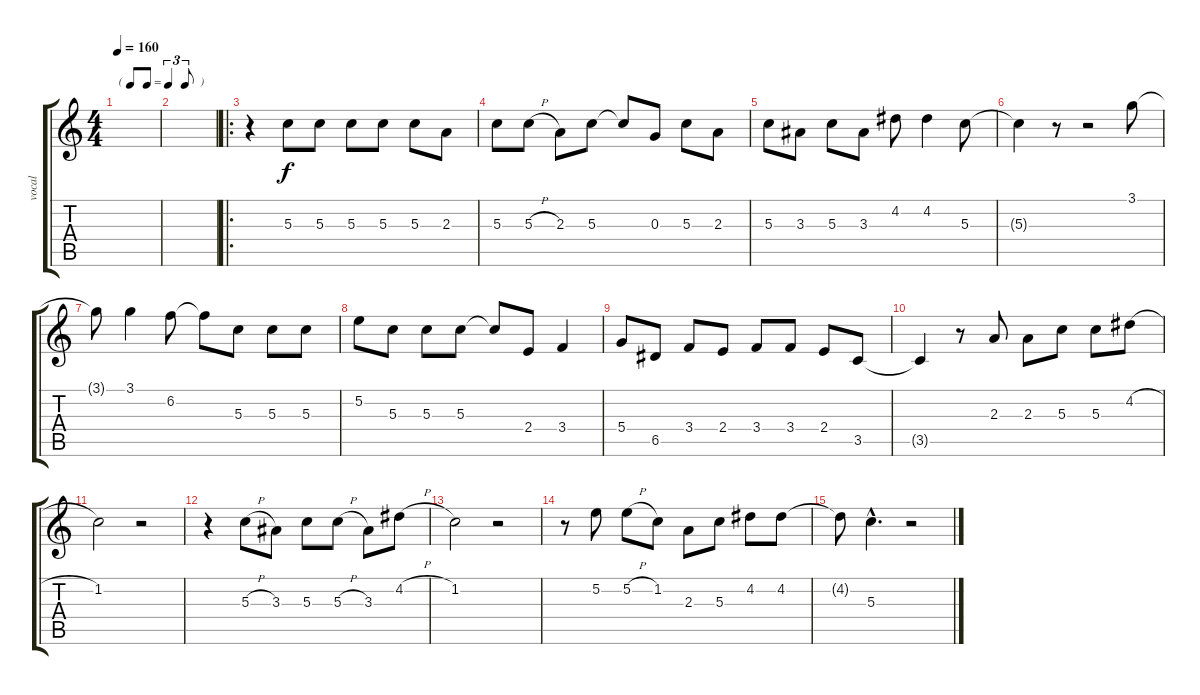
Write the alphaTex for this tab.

\track ("vocal" "vocal") {instrument overdrivenguitar}
\staff {score tabs}
\tuning (E4 B3 G3 D3 A2 E2) {hide}
\ts (4 4)
\tf triplet8th
\tempo 160
\clef g2
\ks c
|
|
\ro
r.4 5.3.8 5.3.8 5.3.8 5.3.8 5.3.8 2.3.8 |
5.3.8 5.3{h}.8 2.3.8 5.3.8 5.3{t}.8 0.3.8 5.3.8 2.3.8 |
5.3.8 3.3.8 5.3.8 3.3.8 4.2.8 4.2.4 5.3.8 |
5.3{t}.4 r.8 r.2 3.1.8 |
3.1{t}.8 3.1.4 6.2.8 6.2{t}.8 5.3.8 5.3.8 5.3.8 |
5.2.8 5.3.8 5.3.8 5.3.8 5.3{t}.8 2.4.8 3.4.4 |
5.4.8 6.5.8 3.4.8 2.4.8 3.4.8 3.4.8 2.4.8 3.5.8 |
3.5{t}.4 r.8 2.3.8 2.3.8 5.3.8 5.3.8 4.2{h}.8 |
1.2.2 r.2 |
r.4 5.3{h}.8 3.3.8 5.3.8 5.3{h}.8 3.3.8 4.2{h}.8 |
1.2.2 r.2 |
r.8 5.2.8 5.2{h}.8 1.2.8 2.3.8 5.3.8 4.2.8 4.2.8 |
4.2{t}.8 5.3{hac}.4{d} r.2
